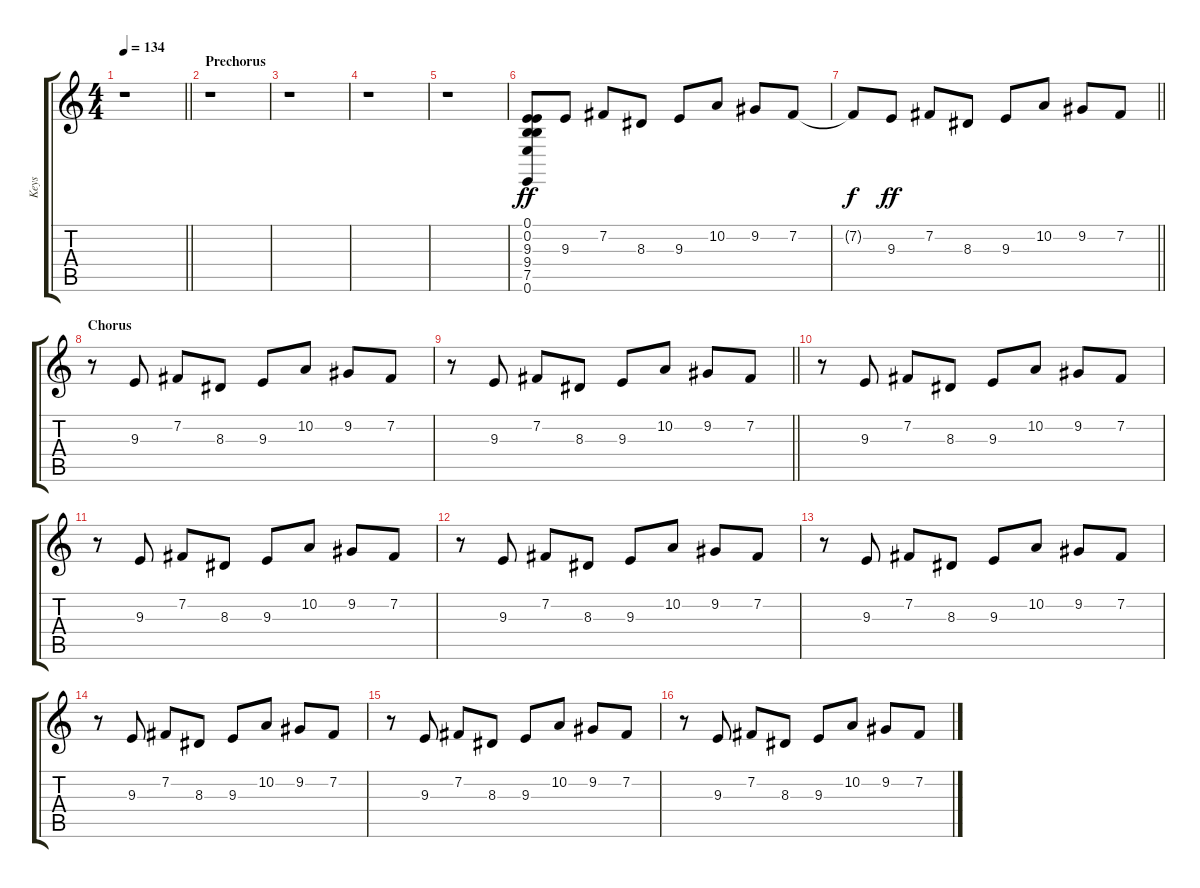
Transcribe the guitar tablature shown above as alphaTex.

\track ("Keys" "Keys") {instrument percussiveorgan}
\staff {score tabs}
\tuning (E4 B3 G3 D3 A2 E2) {hide}
\ts (4 4)
\tempo 134
\clef g2
\barLineRight lightlight
\ks c
r.1{dy ff} |
\section ("" "Prechorus")
r.1 |
r.1 |
r.1 |
r.1 |
(0.1 0.2 9.3 9.4 7.5 0.6).8 9.3.8 7.2.8 8.3.8 9.3.8 10.2.8 9.2.8 7.2.8 |
\barLineRight lightlight
7.2{t}.8{dy f} 9.3.8{dy ff} 7.2.8 8.3.8 9.3.8 10.2.8 9.2.8 7.2.8 |
\section ("" "Chorus")
r.8 9.3.8 7.2.8 8.3.8 9.3.8 10.2.8 9.2.8 7.2.8 |
\barLineRight lightlight
r.8 9.3.8 7.2.8 8.3.8 9.3.8 10.2.8 9.2.8 7.2.8 |
r.8 9.3.8 7.2.8 8.3.8 9.3.8 10.2.8 9.2.8 7.2.8 |
r.8 9.3.8 7.2.8 8.3.8 9.3.8 10.2.8 9.2.8 7.2.8 |
r.8 9.3.8 7.2.8 8.3.8 9.3.8 10.2.8 9.2.8 7.2.8 |
r.8 9.3.8 7.2.8 8.3.8 9.3.8 10.2.8 9.2.8 7.2.8 |
r.8 9.3.8 7.2.8 8.3.8 9.3.8 10.2.8 9.2.8 7.2.8 |
r.8 9.3.8 7.2.8 8.3.8 9.3.8 10.2.8 9.2.8 7.2.8 |
r.8 9.3.8 7.2.8 8.3.8 9.3.8 10.2.8 9.2.8 7.2.8
